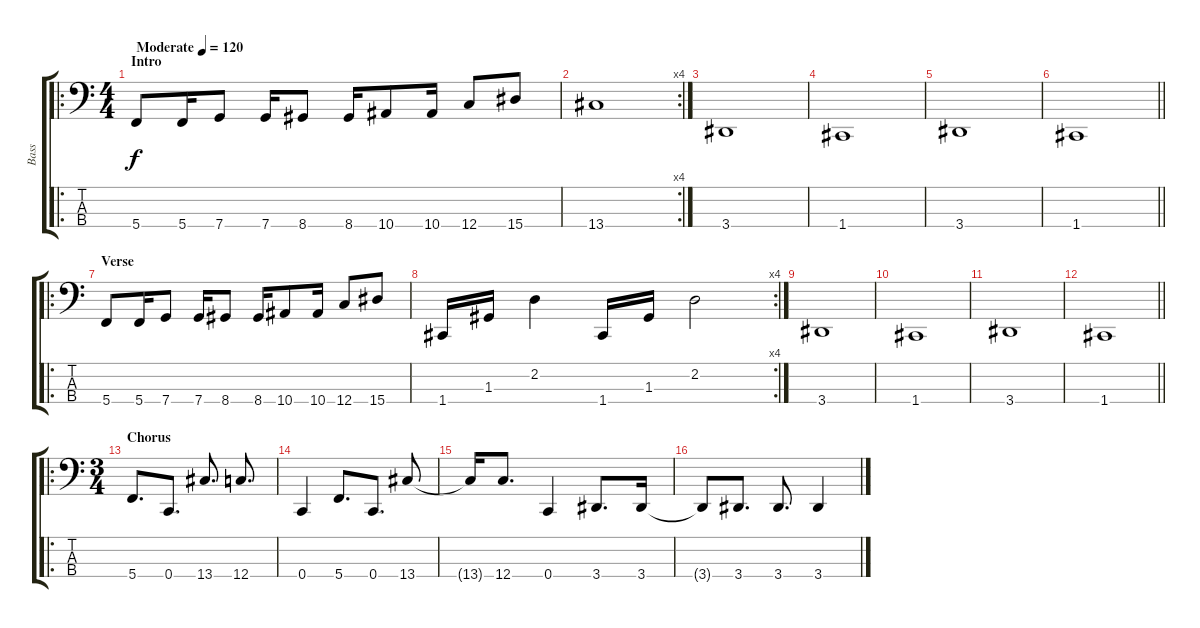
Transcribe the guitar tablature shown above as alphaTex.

\track ("Bass" "Bass") {instrument electricbasspick}
\staff {score tabs}
\tuning (F2 C2 G1 C1) {hide}
\ro
\ts (4 4)
\section ("" "Intro")
\tempo (120 "Moderate")
\tempo 75
\tempo (120 "Moderate")
\clef f4
\ks c
5.4.8{dy f instrument electricbasspick} 5.4.16 7.4.8 7.4.16 8.4.8 8.4.16 10.4.8 10.4.16 12.4.8 15.4.8 |
\rc 4
13.4.1 |
3.4.1 |
1.4.1 |
3.4.1 |
\barLineRight lightlight
1.4.1 |
\ro
\section ("" "Verse")
5.4.8 5.4.16 7.4.8 7.4.16 8.4.8 8.4.16 10.4.8 10.4.16 12.4.8 15.4.8 |
\rc 4
1.4.16 1.3.16 2.2.4 1.4.16 1.3.16 2.2.2 |
3.4.1 |
1.4.1 |
3.4.1 |
\barLineRight lightlight
1.4.1 |
\ro
\ts (3 4)
\section ("" "Chorus")
5.4.8{d} 0.4.8{d} 13.4.8{d} 12.4.8{d} |
0.4.4 5.4.8{d} 0.4.8{d} 13.4.8 |
13.4{t}.16 12.4.8{d} 0.4.4 3.4.8{d} 3.4.16 |
3.4{t}.8 3.4.8{d} 3.4.8{d} 3.4.4
